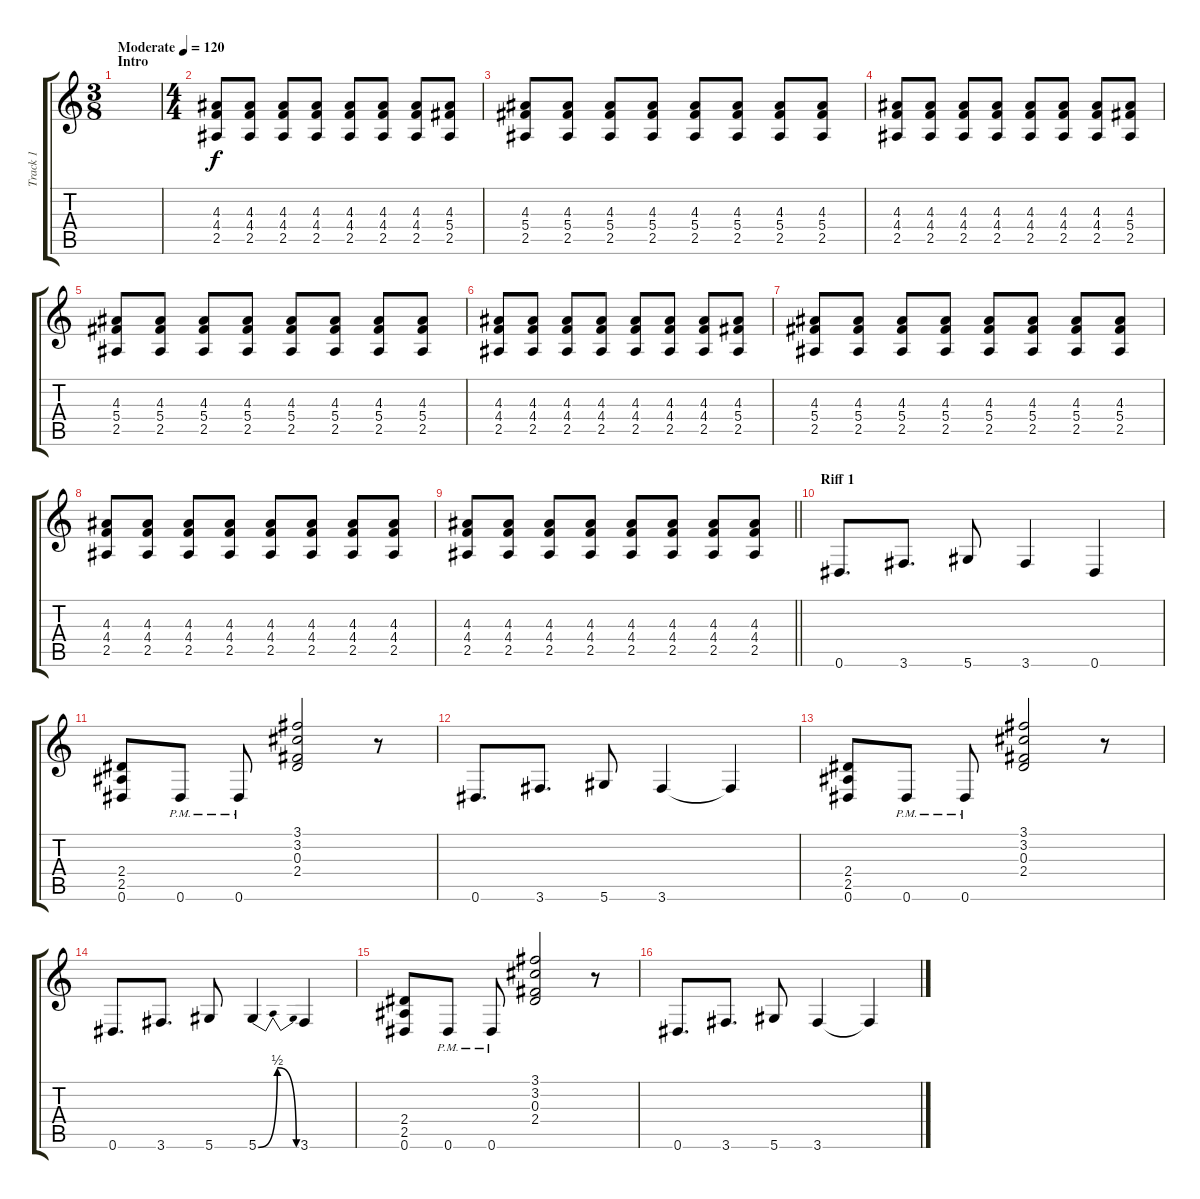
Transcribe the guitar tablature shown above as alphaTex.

\track ("Track 1" "Track 1") {instrument overdrivenguitar}
\staff {score tabs}
\tuning (Eb4 Bb3 Gb3 Db3 Ab2 Eb2) {hide}
\ts (3 8)
\section ("" "Intro")
\tempo (120 "Moderate")
\clef g2
\ks c
|
\ts (4 4)
(4.3 4.4 2.5).8 (4.3 4.4 2.5).8 (4.3 4.4 2.5).8 (4.3 4.4 2.5).8 (4.3 4.4 2.5).8 (4.3 4.4 2.5).8 (4.3 4.4 2.5).8 (4.3 5.4 2.5).8 |
(4.3 5.4 2.5).8 (4.3 5.4 2.5).8 (4.3 5.4 2.5).8 (4.3 5.4 2.5).8 (4.3 5.4 2.5).8 (4.3 5.4 2.5).8 (4.3 5.4 2.5).8 (4.3 5.4 2.5).8 |
(4.3 4.4 2.5).8 (4.3 4.4 2.5).8 (4.3 4.4 2.5).8 (4.3 4.4 2.5).8 (4.3 4.4 2.5).8 (4.3 4.4 2.5).8 (4.3 4.4 2.5).8 (4.3 5.4 2.5).8 |
(4.3 5.4 2.5).8 (4.3 5.4 2.5).8 (4.3 5.4 2.5).8 (4.3 5.4 2.5).8 (4.3 5.4 2.5).8 (4.3 5.4 2.5).8 (4.3 5.4 2.5).8 (4.3 5.4 2.5).8 |
(4.3 4.4 2.5).8 (4.3 4.4 2.5).8 (4.3 4.4 2.5).8 (4.3 4.4 2.5).8 (4.3 4.4 2.5).8 (4.3 4.4 2.5).8 (4.3 4.4 2.5).8 (4.3 5.4 2.5).8 |
(4.3 5.4 2.5).8 (4.3 5.4 2.5).8 (4.3 5.4 2.5).8 (4.3 5.4 2.5).8 (4.3 5.4 2.5).8 (4.3 5.4 2.5).8 (4.3 5.4 2.5).8 (4.3 5.4 2.5).8 |
(4.3 4.4 2.5).8 (4.3 4.4 2.5).8 (4.3 4.4 2.5).8 (4.3 4.4 2.5).8 (4.3 4.4 2.5).8 (4.3 4.4 2.5).8 (4.3 4.4 2.5).8 (4.3 4.4 2.5).8 |
\barLineRight lightlight
(4.3 4.4 2.5).8 (4.3 4.4 2.5).8 (4.3 4.4 2.5).8 (4.3 4.4 2.5).8 (4.3 4.4 2.5).8 (4.3 4.4 2.5).8 (4.3 4.4 2.5).8 (4.3 4.4 2.5).8 |
\section ("" "Riff 1")
0.6.8{d} 3.6.8{d} 5.6.8 3.6.4 0.6.4 |
(2.4 2.5 0.6).8 0.6{pm}.8 0.6{pm}.8 (3.1 3.2 0.3 2.4).2 r.8 |
0.6.8{d} 3.6.8{d} 5.6.8 3.6.4 3.6{t}.4 |
(2.4 2.5 0.6).8 0.6{pm}.8 0.6{pm}.8 (3.1 3.2 0.3 2.4).2 r.8 |
0.6.8{d} 3.6.8{d} 5.6.8 5.6{be (bendrelease 0 0 15 2 45 2 60 0)}.4 3.6.4 |
(2.4 2.5 0.6).8 0.6{pm}.8 0.6{pm}.8 (3.1 3.2 0.3 2.4).2 r.8 |
0.6.8{d} 3.6.8{d} 5.6.8 3.6.4 3.6{t}.4
